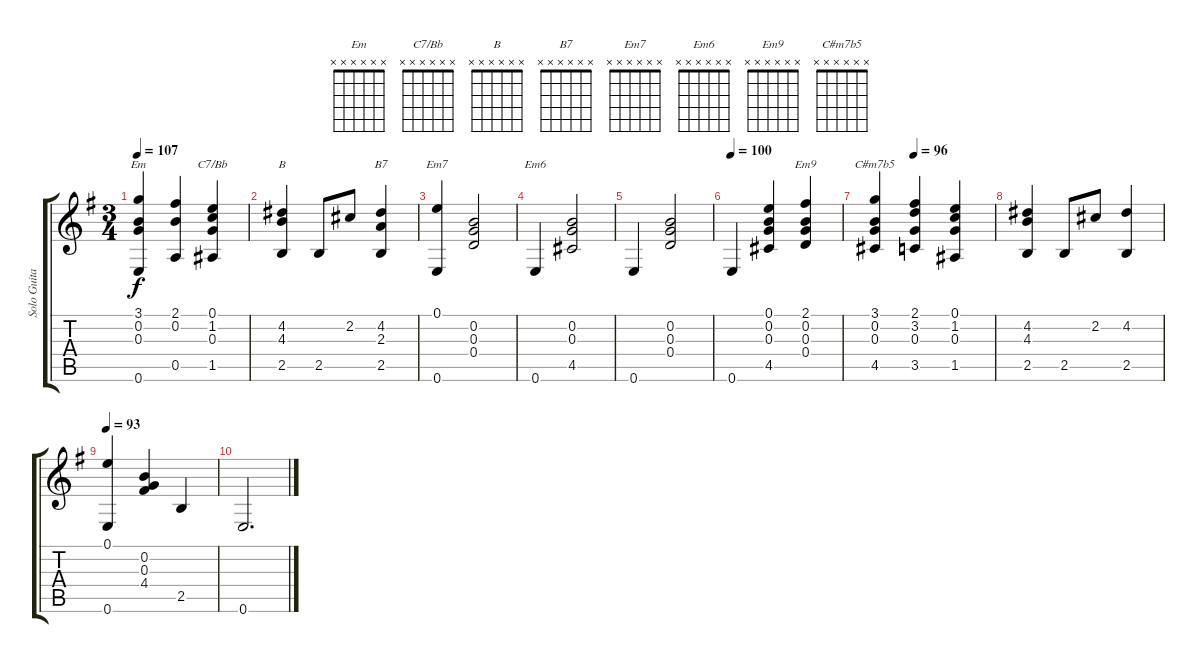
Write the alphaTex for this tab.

\track ("Solo Guitar" "Solo Guita") {instrument acousticguitarnylon}
\staff {score tabs}
\tuning (E4 B3 G3 D3 A2 E2) {hide}
\chord ("Em" x x x x x x)
\chord ("C7/Bb" x x x x x x)
\chord ("B" x x x x x x)
\chord ("B7" x x x x x x)
\chord ("Em7" x x x x x x)
\chord ("Em6" x x x x x x)
\chord ("Em9" x x x x x x)
\chord ("C#m7b5" x x x x x x)
\ts (3 4)
\tempo 107
\clef g2
\ks g
(3.1 0.2 0.3 0.6).4{ch "Em" dy f} (2.1 0.2 0.5).4 (0.1 1.2 0.3 1.5).4{ch "C7/Bb"} |
(4.2 4.3 2.5).4{ch "B"} 2.5.8 2.2.8 (4.2 2.3 2.5).4{ch "B7"} |
(0.1 0.6).4{ch "Em7"} (0.2 0.3 0.4).2 |
0.6.4{ch "Em6"} (0.2 0.3 4.5).2 |
0.6.4 (0.2 0.3 0.4).2 |
\tempo 100
0.6.4 (0.1 0.2 0.3 4.5).4 (2.1 0.2 0.3 0.4).4{ch "Em9"} |
\tempo (96 0.3333333333333333)
(3.1 0.2 0.3 4.5).4{ch "C#m7b5"} (2.1 3.2 0.3 3.5).4 (0.1 1.2 0.3 1.5).4 |
(4.2 4.3 2.5).4 2.5.8 2.2.8 (4.2 2.5).4 |
\tempo 93
(0.1 0.6).4 (0.2 0.3 4.4).4 2.5.4 |
0.6.2{d}
